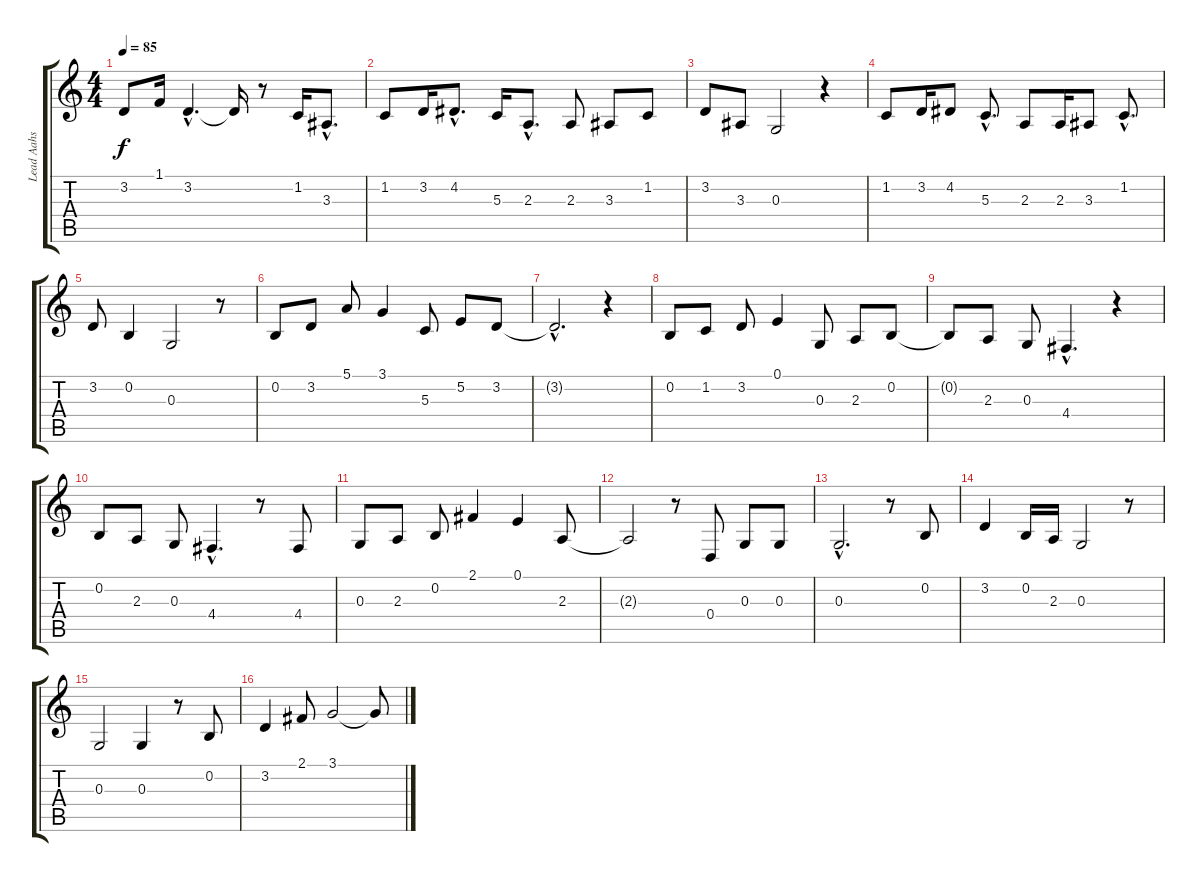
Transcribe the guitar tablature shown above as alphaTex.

\track ("Lead Aahs" "Lead Aahs") {instrument choiraahs}
\staff {score tabs}
\tuning (E4 B3 G3 D3 A2 E2) {hide}
\ts (4 4)
\tempo 85
\clef g2
\ks c
3.2.8{dy f} 1.1.16 3.2{hac}.4{d} 3.2{t}.16 r.8 1.2.16 3.3{hac}.8{d} |
1.2.8 3.2.16 4.2{hac}.8{d} 5.3.16 2.3{hac}.8{d} 2.3.8 3.3.8 1.2.8 |
3.2.8 3.3.8 0.3.2 r.4 |
1.2.8 3.2.16 4.2.8 5.3{hac}.8{d} 2.3.8 2.3.16 3.3.8 1.2{hac}.8{d} |
3.2.8 0.2.4 0.3.2 r.8 |
0.2.8 3.2.8 5.1.8 3.1.4 5.3.8 5.2.8 3.2.8 |
3.2{hac t}.2{d} r.4 |
0.2.8 1.2.8 3.2.8 0.1.4 0.3.8 2.3.8 0.2.8 |
0.2{t}.8 2.3.8 0.3.8 4.4{hac}.4{d} r.4 |
0.2.8 2.3.8 0.3.8 4.4{hac}.4{d} r.8 4.4.8 |
0.3.8 2.3.8 0.2.8 2.1.4 0.1.4 2.3.8 |
2.3{t}.2 r.8 0.4.8 0.3.8 0.3.8 |
0.3{hac}.2{d} r.8 0.2.8 |
3.2.4 0.2.16 2.3.16 0.3.2 r.8 |
0.3.2 0.3.4 r.8 0.2.8 |
3.2.4 2.1.8 3.1.2 3.1{t}.8
